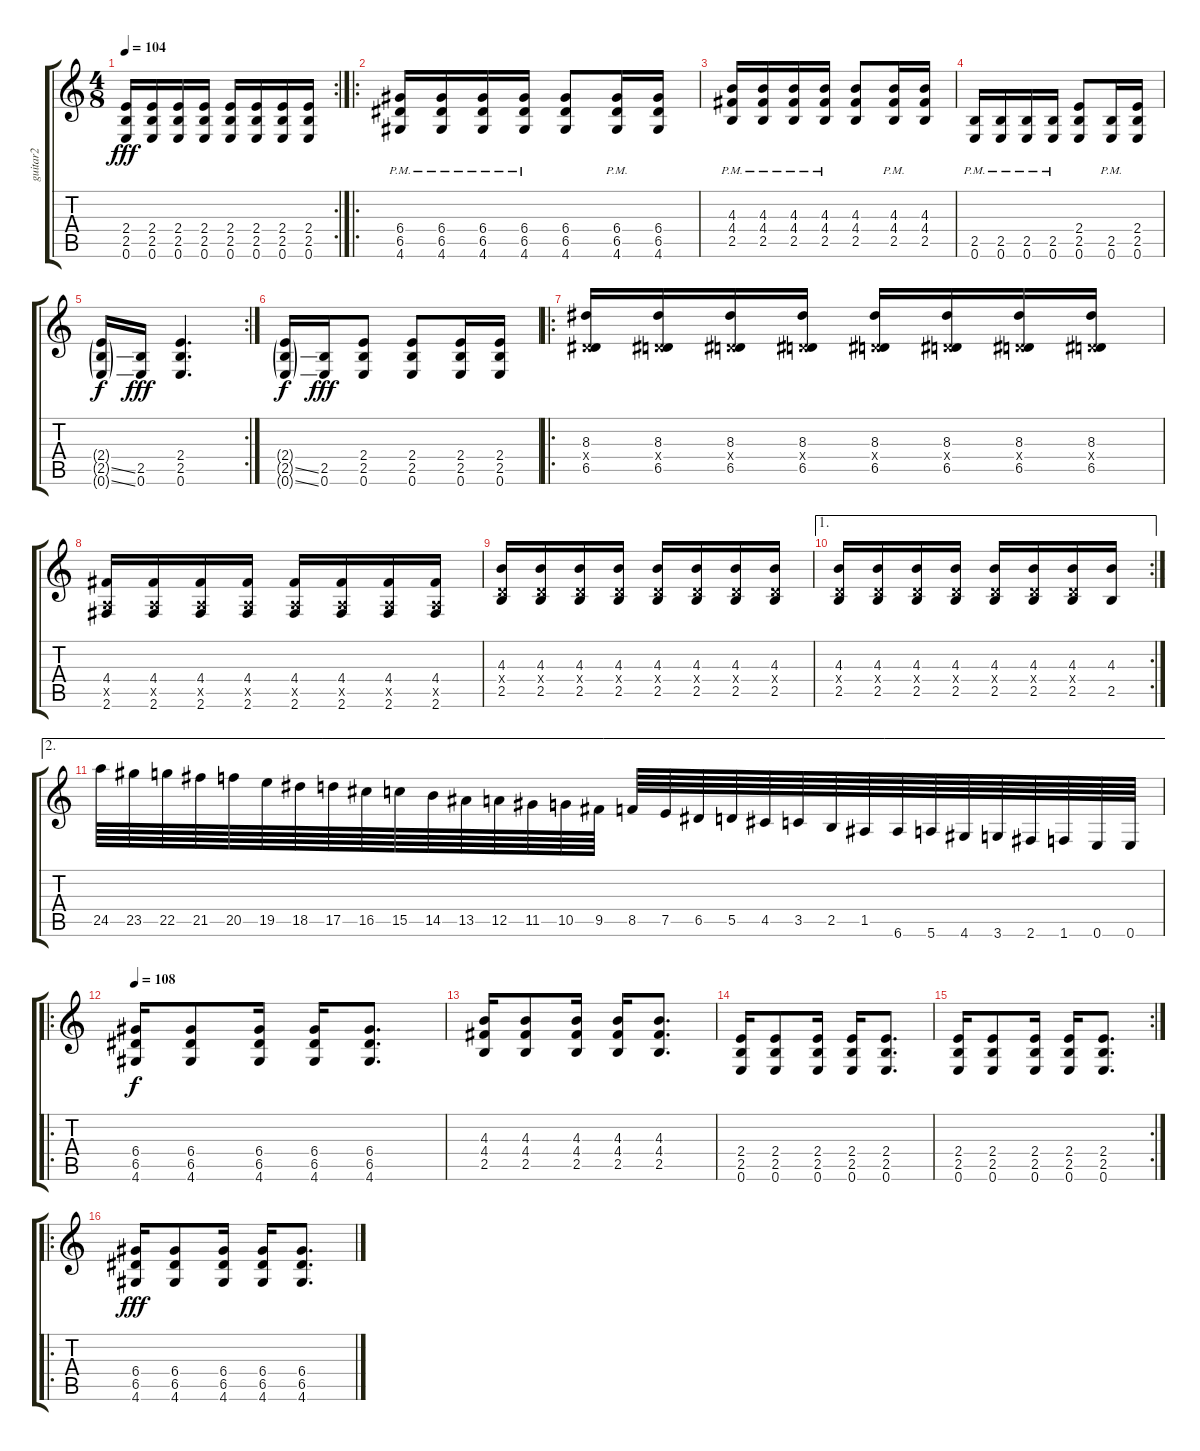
\track ("guitar2" "guitar2") {instrument distortionguitar}
\staff {score tabs}
\tuning (E4 B3 G3 D3 A2 E2) {hide}
\rc 2
\ts (4 8)
\tempo 104
\clef g2
\ks c
(2.4 2.5 0.6).16{dy fff} (2.4 2.5 0.6).16 (2.4 2.5 0.6).16 (2.4 2.5 0.6).16 (2.4 2.5 0.6).16 (2.4 2.5 0.6).16 (2.4 2.5 0.6).16 (2.4 2.5 0.6).16 |
\ro
(6.4{pm} 6.5{pm} 4.6{pm}).16 (6.4{pm} 6.5{pm} 4.6{pm}).16 (6.4{pm} 6.5{pm} 4.6{pm}).16 (6.4{pm} 6.5{pm} 4.6{pm}).16 (6.4 6.5 4.6).8 (6.4{pm} 6.5{pm} 4.6{pm}).16 (6.4 6.5 4.6).16 |
(4.3{pm} 4.4{pm} 2.5{pm}).16 (4.3{pm} 4.4{pm} 2.5{pm}).16 (4.3{pm} 4.4{pm} 2.5{pm}).16 (4.3{pm} 4.4{pm} 2.5{pm}).16 (4.3 4.4 2.5).8 (4.3 4.4{pm} 2.5{pm}).16 (4.3 4.4 2.5).16 |
(2.5{pm} 0.6{pm}).16 (2.5{pm} 0.6{pm}).16 (2.5{pm} 0.6{pm}).16 (2.5{pm} 0.6{pm}).16 (2.4 2.5 0.6).8 (2.5{pm} 0.6{pm}).16 (2.4 2.5 0.6).16 |
\rc 2
(2.4{g} 2.5{ss g} 0.6{ss g}).16{dy f} (2.5 0.6).16{dy fff} (2.4 2.5 0.6).4{d} |
(2.4{g} 2.5{ss g} 0.6{ss g}).16{dy f} (2.5 0.6).16{dy fff} (2.4 2.5 0.6).8 (2.4 2.5 0.6).8 (2.4 2.5 0.6).16 (2.4 2.5 0.6).16 |
\ro
(8.3 0.4{x} 6.5).16 (8.3 0.4{x} 6.5).16 (8.3 0.4{x} 6.5).16 (8.3 0.4{x} 6.5).16 (8.3 0.4{x} 6.5).16 (8.3 0.4{x} 6.5).16 (8.3 0.4{x} 6.5).16 (8.3 0.4{x} 6.5).16 |
(4.4 0.5{x} 2.6).16 (4.4 0.5{x} 2.6).16 (4.4 0.5{x} 2.6).16 (4.4 0.5{x} 2.6).16 (4.4 0.5{x} 2.6).16 (4.4 0.5{x} 2.6).16 (4.4 0.5{x} 2.6).16 (4.4 0.5{x} 2.6).16 |
(4.3 0.4{x} 2.5).16 (4.3 0.4{x} 2.5).16 (4.3 0.4{x} 2.5).16 (4.3 0.4{x} 2.5).16 (4.3 0.4{x} 2.5).16 (4.3 0.4{x} 2.5).16 (4.3 0.4{x} 2.5).16 (4.3 0.4{x} 2.5).16 |
\ae 1
\rc 2
(4.3 0.4{x} 2.5).16 (4.3 0.4{x} 2.5).16 (4.3 0.4{x} 2.5).16 (4.3 0.4{x} 2.5).16 (4.3 0.4{x} 2.5).16 (4.3 0.4{x} 2.5).16 (4.3 0.4{x} 2.5).16 (4.3 2.5).16 |
\ae 2
24.5.64{instrument guitarfretnoise} 23.5.64 22.5.64 21.5.64 20.5.64 19.5.64 18.5.64 17.5.64 16.5.64 15.5.64 14.5.64 13.5.64 12.5.64 11.5.64 10.5.64 9.5.64 8.5.64 7.5.64 6.5.64 5.5.64 4.5.64 3.5.64 2.5.64 1.5.64 6.6.64 5.6.64 4.6.64 3.6.64 2.6.64 1.6.64 0.6.64 0.6.64 |
\ro
\tempo 108
(6.4 6.5 4.6).16{dy f instrument distortionguitar} (6.4 6.5 4.6).8 (6.4 6.5 4.6).16 (6.4 6.5 4.6).16 (6.4 6.5 4.6).8{d} |
(4.3 4.4 2.5).16 (4.3 4.4 2.5).8 (4.3 4.4 2.5).16 (4.3 4.4 2.5).16 (4.3 4.4 2.5).8{d} |
(2.4 2.5 0.6).16 (2.4 2.5 0.6).8 (2.4 2.5 0.6).16 (2.4 2.5 0.6).16 (2.4 2.5 0.6).8{d} |
\rc 2
(2.4 2.5 0.6).16 (2.4 2.5 0.6).8 (2.4 2.5 0.6).16 (2.4 2.5 0.6).16 (2.4 2.5 0.6).8{d} |
\ro
(6.4 6.5 4.6).16{dy fff} (6.4 6.5 4.6).8 (6.4 6.5 4.6).16 (6.4 6.5 4.6).16 (6.4 6.5 4.6).8{d}
